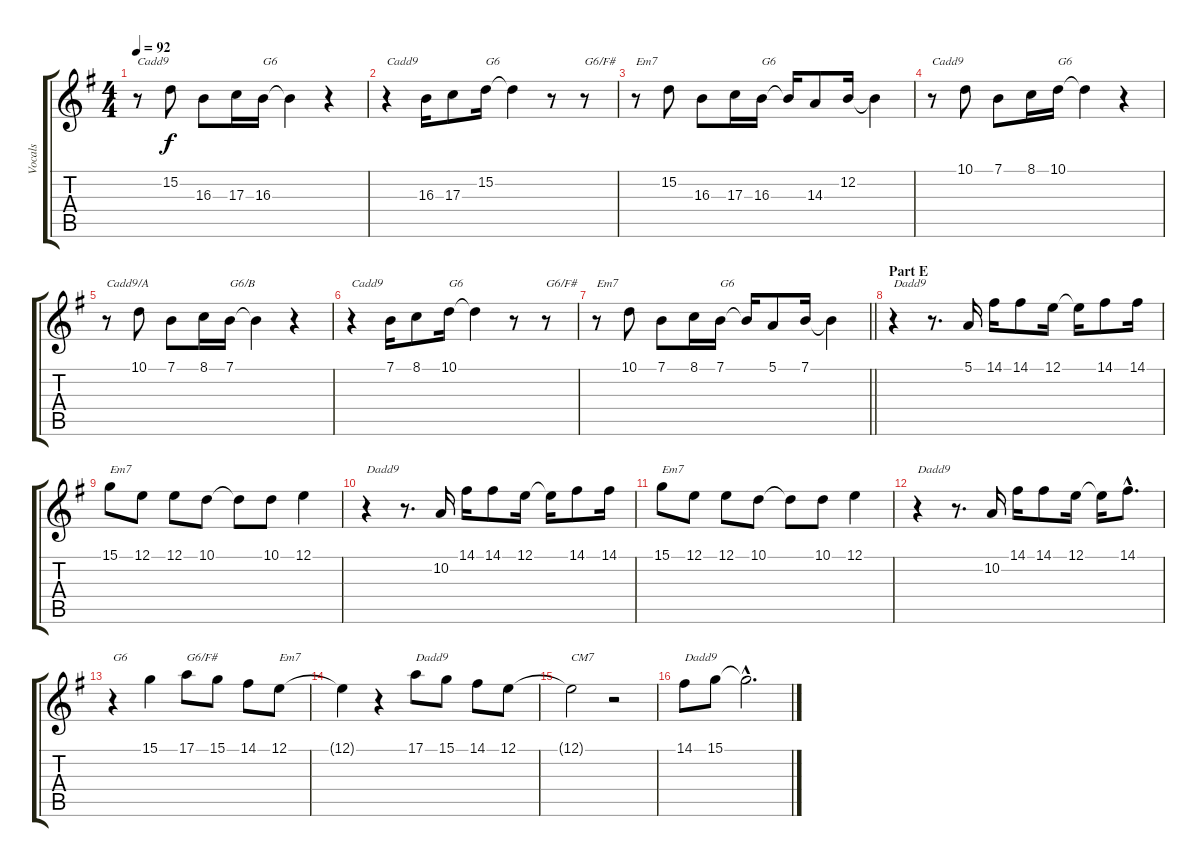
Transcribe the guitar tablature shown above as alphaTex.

\track ("Vocals" "Vocals") {instrument trumpet}
\staff {score tabs}
\tuning (E4 B3 G3 D3 A2 E2) {hide}
\ts (4 4)
\tempo 92
\clef g2
\ks g
r.8{txt "Cadd9" dy f} 15.2.8 16.3.8 17.3.16 16.3.16{txt "G6"} 16.3{t}.4 r.4 |
r.4{txt "Cadd9"} 16.3.16 17.3.8 15.2.16{txt "G6"} 15.2{t}.4 r.8 r.8{txt "G6/F#"} |
r.8{txt "Em7"} 15.2.8 16.3.8 17.3.16 16.3.16{txt "G6"} 16.3{t}.16 14.3.8 12.2.16 12.2{t}.4 |
r.8{txt "Cadd9"} 10.1.8 7.1.8 8.1.16 10.1.16{txt "G6"} 10.1{t}.4 r.4 |
r.8{txt "Cadd9/A"} 10.1.8 7.1.8 8.1.16 7.1.16{txt "G6/B"} 7.1{t}.4 r.4 |
r.4{txt "Cadd9"} 7.1.16 8.1.8 10.1.16{txt "G6"} 10.1{t}.4 r.8 r.8{txt "G6/F#"} |
\barLineRight lightlight
r.8{txt "Em7"} 10.1.8 7.1.8 8.1.16 7.1.16{txt "G6"} 7.1{t}.16 5.1.8 7.1.16 7.1{t}.4 |
\section ("" "Part E")
r.4{txt "Dadd9"} r.8{d} 5.1.16 14.1.16 14.1.8 12.1.16 12.1{t}.16 14.1.8 14.1.16 |
15.1.8{txt "Em7"} 12.1.8 12.1.8 10.1.8 10.1{t}.8 10.1.8 12.1.4 |
r.4{txt "Dadd9"} r.8{d} 10.2.16 14.1.16 14.1.8 12.1.16 12.1{t}.16 14.1.8 14.1.16 |
15.1.8{txt "Em7"} 12.1.8 12.1.8 10.1.8 10.1{t}.8 10.1.8 12.1.4 |
r.4{txt "Dadd9"} r.8{d} 10.2.16 14.1.16 14.1.8 12.1.16 12.1{t}.16 14.1{hac}.8{d} |
r.4{txt "G6"} 15.1.4 17.1.8{txt "G6/F#"} 15.1.8 14.1.8 12.1.8{txt "Em7"} |
12.1{t}.4 r.4 17.1.8{txt "Dadd9"} 15.1.8 14.1.8 12.1.8 |
12.1{t}.2{txt "CM7"} r.2 |
14.1.8{txt "Dadd9"} 15.1.8 15.1{hac t}.2{d}
